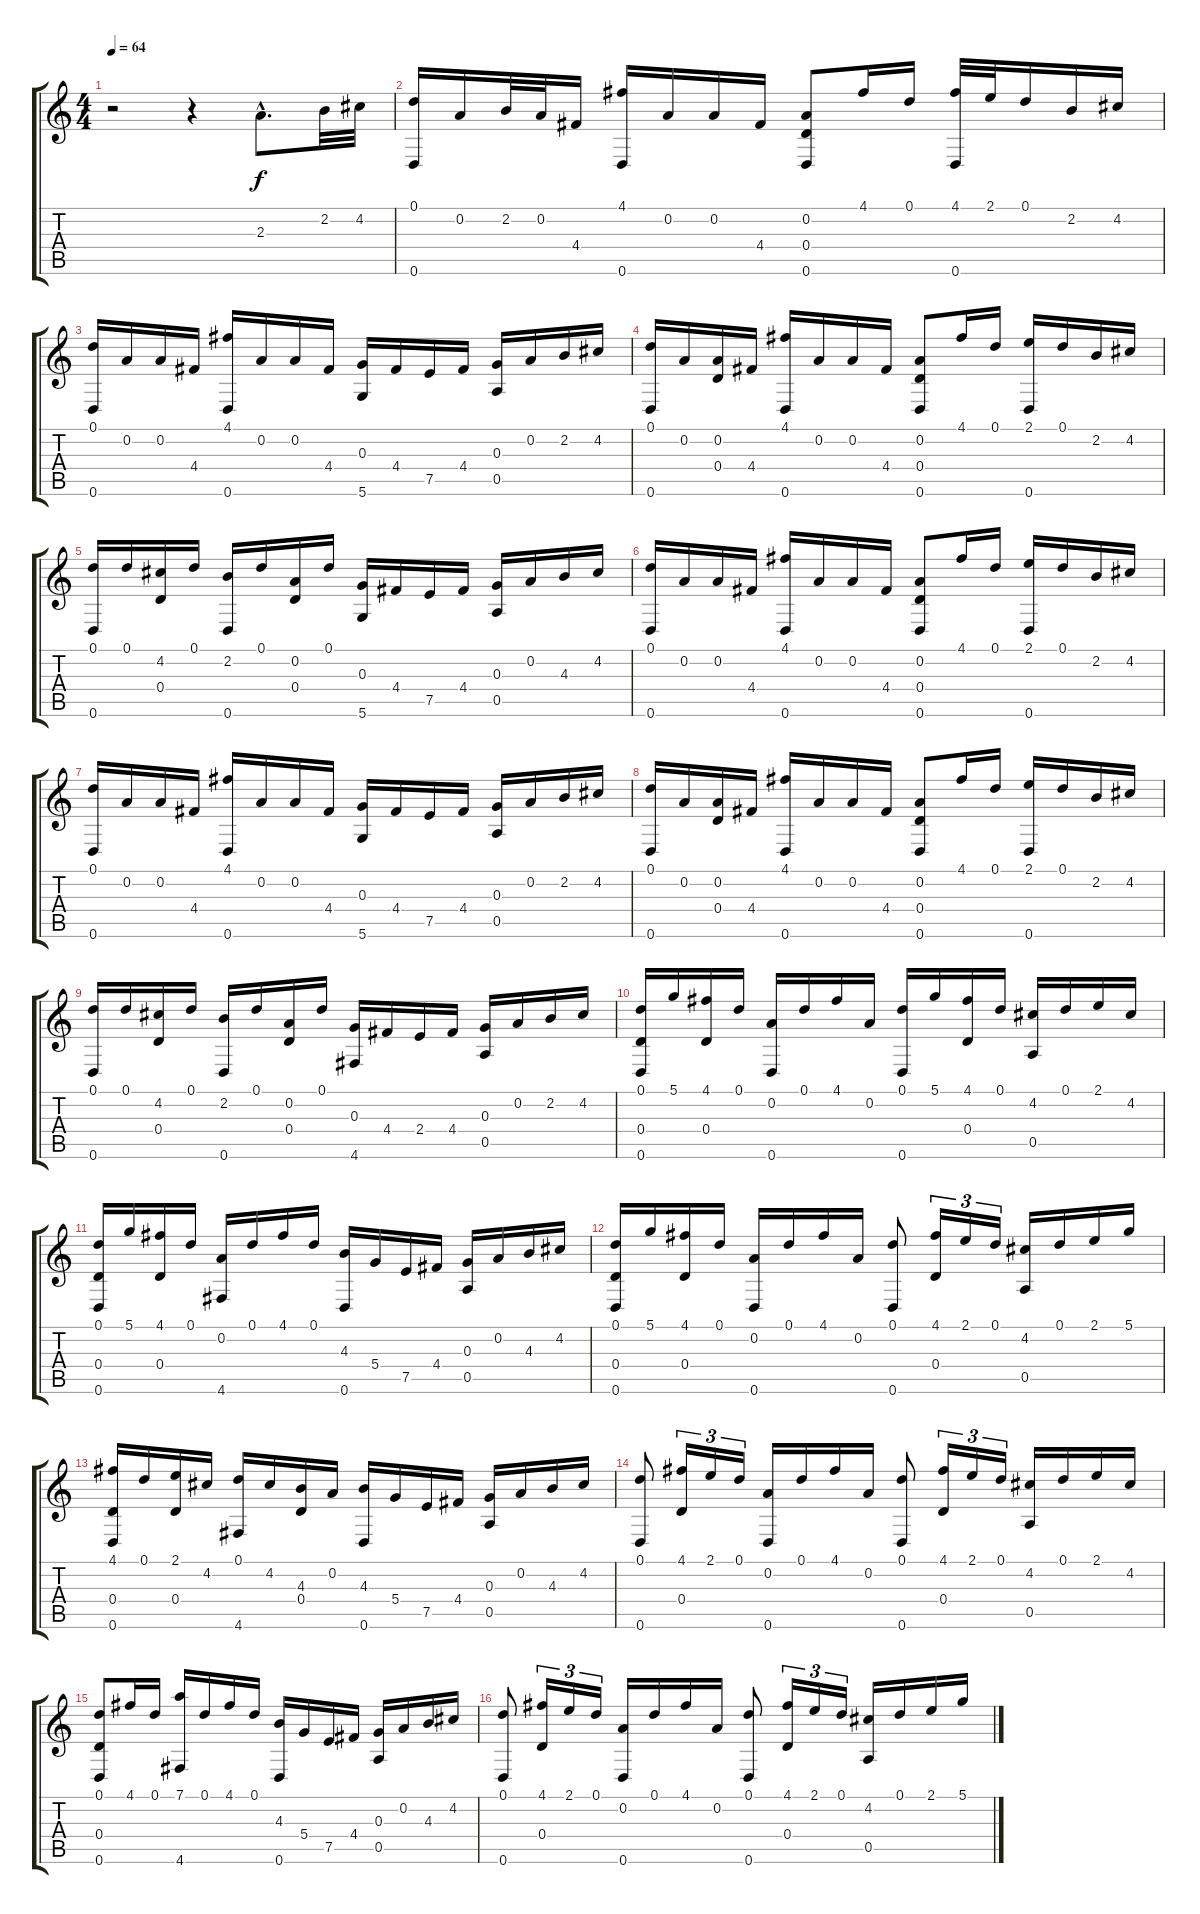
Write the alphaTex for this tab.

\track "" {instrument acousticguitarsteel}
\staff {score tabs}
\tuning (D4 A3 G3 D3 A2 D2) {hide}
\ts (4 4)
\tempo 64
\clef g2
\ks c
r.2{dy f instrument acousticguitarsteel} r.4 2.3{hac}.8{d} 2.2.32 4.2.32 |
(0.1 0.6).16 0.2.16 2.2.32 0.2.32 4.4.16 (4.1 0.6).16 0.2.16 0.2.16 4.4.16 (0.2 0.4 0.6).8 4.1.16 0.1.16 (4.1 0.6).32 2.1.32 0.1.16 2.2.16 4.2.16 |
(0.1 0.6).16 0.2.16 0.2.16 4.4.16 (4.1 0.6).16 0.2.16 0.2.16 4.4.16 (0.3 5.6).16 4.4.16 7.5.16 4.4.16 (0.3 0.5).16 0.2.16 2.2.16 4.2.16 |
(0.1 0.6).16 0.2.16 (0.2 0.4).16 4.4.16 (4.1 0.6).16 0.2.16 0.2.16 4.4.16 (0.2 0.4 0.6).8 4.1.16 0.1.16 (2.1 0.6).16 0.1.16 2.2.16 4.2.16 |
(0.1 0.6).16 0.1.16 (4.2 0.4).16 0.1.16 (2.2 0.6).16 0.1.16 (0.2 0.4).16 0.1.16 (0.3 5.6).16 4.4.16 7.5.16 4.4.16 (0.3 0.5).16 0.2.16 4.3.16 4.2.16 |
(0.1 0.6).16 0.2.16 0.2.16 4.4.16 (4.1 0.6).16 0.2.16 0.2.16 4.4.16 (0.2 0.4 0.6).8 4.1.16 0.1.16 (2.1 0.6).16 0.1.16 2.2.16 4.2.16 |
(0.1 0.6).16 0.2.16 0.2.16 4.4.16 (4.1 0.6).16 0.2.16 0.2.16 4.4.16 (0.3 5.6).16 4.4.16 7.5.16 4.4.16 (0.3 0.5).16 0.2.16 2.2.16 4.2.16 |
(0.1 0.6).16 0.2.16 (0.2 0.4).16 4.4.16 (4.1 0.6).16 0.2.16 0.2.16 4.4.16 (0.2 0.4 0.6).8 4.1.16 0.1.16 (2.1 0.6).16 0.1.16 2.2.16 4.2.16 |
(0.1 0.6).16 0.1.16 (4.2 0.4).16 0.1.16 (2.2 0.6).16 0.1.16 (0.2 0.4).16 0.1.16 (0.3 4.6).16 4.4.16 2.4.16 4.4.16 (0.3 0.5).16 0.2.16 2.2.16 4.2.16 |
(0.1 0.4 0.6).16 5.1.16 (4.1 0.4).16 0.1.16 (0.2 0.6).16 0.1.16 4.1.16 0.2.16 (0.1 0.6).16 5.1.16 (4.1 0.4).16 0.1.16 (4.2 0.5).16 0.1.16 2.1.16 4.2.16 |
(0.1 0.4 0.6).16 5.1.16 (4.1 0.4).16 0.1.16 (0.2 4.6).16 0.1.16 4.1.16 0.1.16 (4.3 0.6).16 5.4.16 7.5.16 4.4.16 (0.3 0.5).16 0.2.16 4.3.16 4.2.16 |
(0.1 0.4 0.6).16 5.1.16 (4.1 0.4).16 0.1.16 (0.2 0.6).16 0.1.16 4.1.16 0.2.16 (0.1 0.6).8 (4.1 0.4).16{tu (3 2)} 2.1.16{tu (3 2)} 0.1.16{tu (3 2)} (4.2 0.5).16 0.1.16 2.1.16 5.1.16 |
(4.1 0.4 0.6).16 0.1.16 (2.1 0.4).16 4.2.16 (0.1 4.6).16 4.2.16 (4.3 0.4).16 0.2.16 (4.3 0.6).16 5.4.16 7.5.16 4.4.16 (0.3 0.5).16 0.2.16 4.3.16 4.2.16 |
(0.1 0.6).8 (4.1 0.4).16{tu (3 2)} 2.1.16{tu (3 2)} 0.1.16{tu (3 2)} (0.2 0.6).16 0.1.16 4.1.16 0.2.16 (0.1 0.6).8 (4.1 0.4).16{tu (3 2)} 2.1.16{tu (3 2)} 0.1.16{tu (3 2)} (4.2 0.5).16 0.1.16 2.1.16 4.2.16 |
(0.1 0.4 0.6).8 4.1.16 0.1.16 (7.1 4.6).16 0.1.16 4.1.16 0.1.16 (4.3 0.6).16 5.4.16 7.5.16 4.4.16 (0.3 0.5).16 0.2.16 4.3.16 4.2.16 |
(0.1 0.6).8 (4.1 0.4).16{tu (3 2)} 2.1.16{tu (3 2)} 0.1.16{tu (3 2)} (0.2 0.6).16 0.1.16 4.1.16 0.2.16 (0.1 0.6).8 (4.1 0.4).16{tu (3 2)} 2.1.16{tu (3 2)} 0.1.16{tu (3 2)} (4.2 0.5).16 0.1.16 2.1.16 5.1.16
